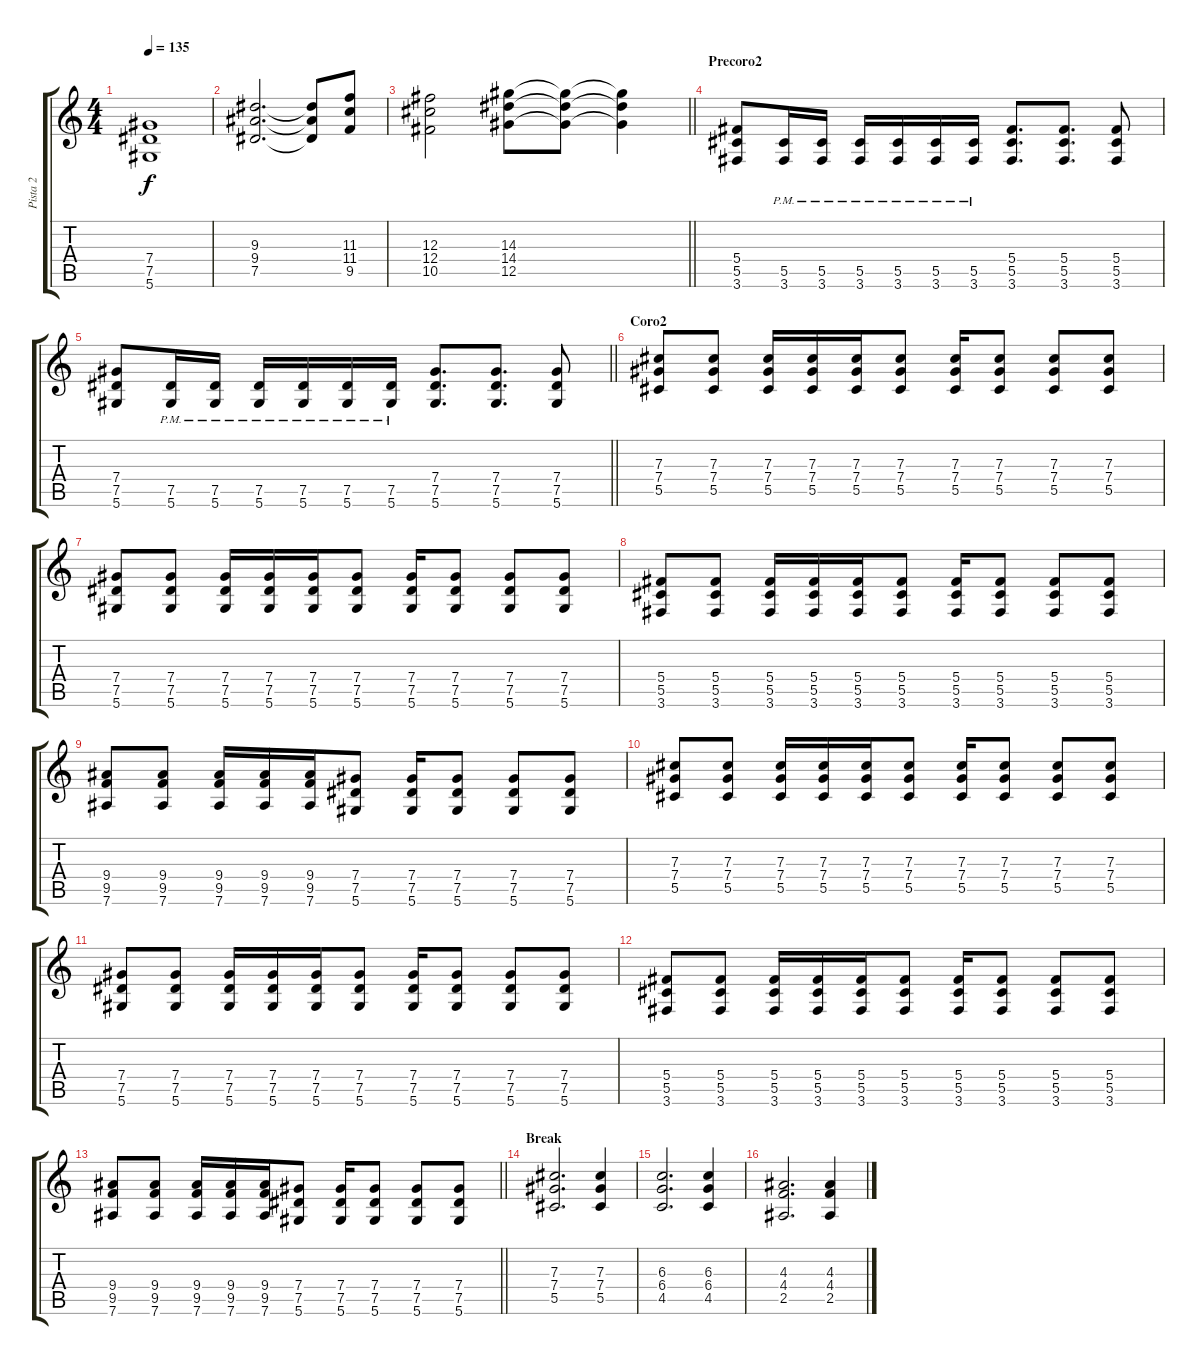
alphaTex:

\track ("Pista 2" "Pista 2") {instrument distortionguitar}
\staff {score tabs}
\tuning (Eb4 Bb3 Gb3 Db3 Ab2 Eb2) {hide}
\ts (4 4)
\tempo 135
\clef g2
\ks c
(7.4 7.5 5.6).1{dy f} |
(9.3 9.4 7.5).2{d} (9.3{t} 9.4{t} 7.5{t}).8 (11.3 11.4 9.5).8 |
\barLineRight lightlight
(12.3 12.4 10.5).2 (14.3 14.4 12.5).8 (14.3{t} 14.4{t} 12.5{t}).8 (14.3{t} 14.4{t} 12.5{t}).4 |
\section ("" "Precoro2")
(5.4 5.5 3.6).8{volume 13} (5.5{pm} 3.6{pm}).16 (5.5{pm} 3.6{pm}).16 (5.5{pm} 3.6{pm}).16 (5.5{pm} 3.6{pm}).16 (5.5{pm} 3.6{pm}).16 (5.5{pm} 3.6{pm}).16 (5.4 5.5 3.6).8{d} (5.4 5.5 3.6).8{d} (5.4 5.5 3.6).8 |
\barLineRight lightlight
(7.4 7.5 5.6).8 (7.5{pm} 5.6{pm}).16 (7.5{pm} 5.6{pm}).16 (7.5{pm} 5.6{pm}).16 (7.5{pm} 5.6{pm}).16 (7.5{pm} 5.6{pm}).16 (7.5{pm} 5.6{pm}).16 (7.4 7.5 5.6).8{d} (7.4 7.5 5.6).8{d} (7.4 7.5 5.6).8 |
\section ("" "Coro2")
(7.3 7.4 5.5).8 (7.3 7.4 5.5).8 (7.3 7.4 5.5).16 (7.3 7.4 5.5).16 (7.3 7.4 5.5).16 (7.3 7.4 5.5).8 (7.3 7.4 5.5).16 (7.3 7.4 5.5).8 (7.3 7.4 5.5).8 (7.3 7.4 5.5).8 |
(7.4 7.5 5.6).8 (7.4 7.5 5.6).8 (7.4 7.5 5.6).16 (7.4 7.5 5.6).16 (7.4 7.5 5.6).16 (7.4 7.5 5.6).8 (7.4 7.5 5.6).16 (7.4 7.5 5.6).8 (7.4 7.5 5.6).8 (7.4 7.5 5.6).8 |
(5.4 5.5 3.6).8 (5.4 5.5 3.6).8 (5.4 5.5 3.6).16 (5.4 5.5 3.6).16 (5.4 5.5 3.6).16 (5.4 5.5 3.6).8 (5.4 5.5 3.6).16 (5.4 5.5 3.6).8 (5.4 5.5 3.6).8 (5.4 5.5 3.6).8 |
(9.4 9.5 7.6).8 (9.4 9.5 7.6).8 (9.4 9.5 7.6).16 (9.4 9.5 7.6).16 (9.4 9.5 7.6).16 (7.4 7.5 5.6).8 (7.4 7.5 5.6).16 (7.4 7.5 5.6).8 (7.4 7.5 5.6).8 (7.4 7.5 5.6).8 |
(7.3 7.4 5.5).8 (7.3 7.4 5.5).8 (7.3 7.4 5.5).16 (7.3 7.4 5.5).16 (7.3 7.4 5.5).16 (7.3 7.4 5.5).8 (7.3 7.4 5.5).16 (7.3 7.4 5.5).8 (7.3 7.4 5.5).8 (7.3 7.4 5.5).8 |
(7.4 7.5 5.6).8 (7.4 7.5 5.6).8 (7.4 7.5 5.6).16 (7.4 7.5 5.6).16 (7.4 7.5 5.6).16 (7.4 7.5 5.6).8 (7.4 7.5 5.6).16 (7.4 7.5 5.6).8 (7.4 7.5 5.6).8 (7.4 7.5 5.6).8 |
(5.4 5.5 3.6).8 (5.4 5.5 3.6).8 (5.4 5.5 3.6).16 (5.4 5.5 3.6).16 (5.4 5.5 3.6).16 (5.4 5.5 3.6).8 (5.4 5.5 3.6).16 (5.4 5.5 3.6).8 (5.4 5.5 3.6).8 (5.4 5.5 3.6).8 |
\barLineRight lightlight
(9.4 9.5 7.6).8 (9.4 9.5 7.6).8 (9.4 9.5 7.6).16 (9.4 9.5 7.6).16 (9.4 9.5 7.6).16 (7.4 7.5 5.6).8 (7.4 7.5 5.6).16 (7.4 7.5 5.6).8 (7.4 7.5 5.6).8 (7.4 7.5 5.6).8 |
\section ("" "Break")
(7.3 7.4 5.5).2{d} (7.3 7.4 5.5).4 |
(6.3 6.4 4.5).2{d} (6.3 6.4 4.5).4 |
(4.3 4.4 2.5).2{d} (4.3 4.4 2.5).4
